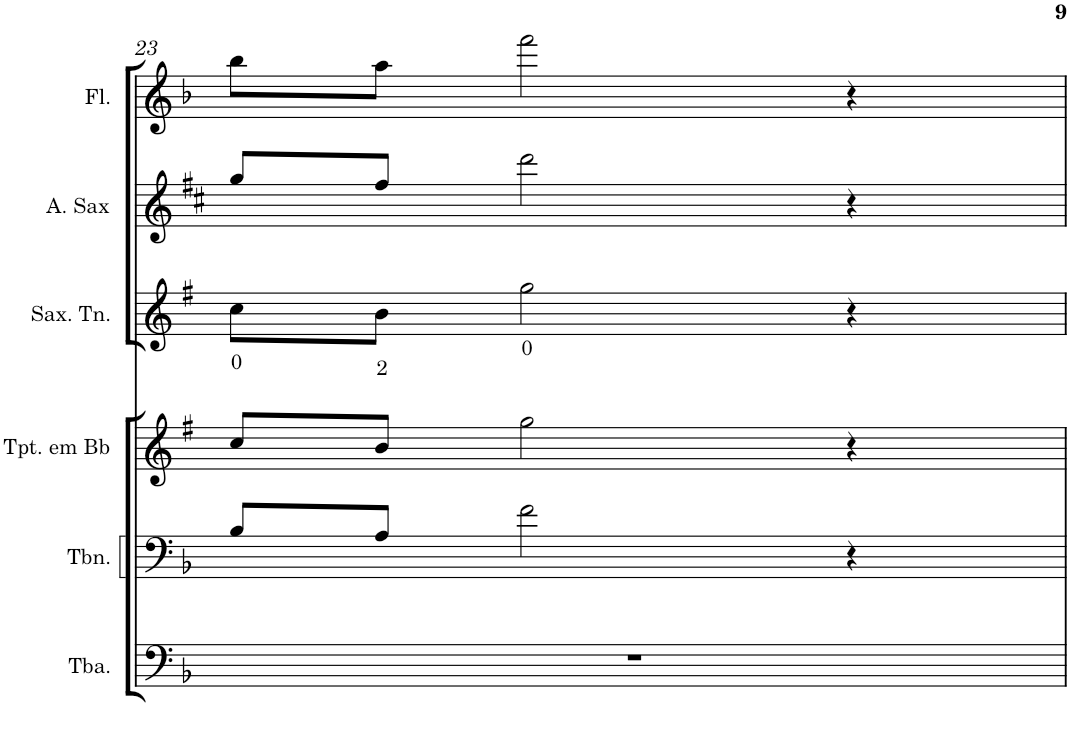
**kern	**kern	**kern	**kern	**kern	**kern
*part6	*part5	*part4	*part3	*part2	*part1
*staff6	*staff5	*staff4	*staff3	*staff2	*staff1
*I"Tuba	*I"Trombone	*I"Trompete em Bb	*I"Saxofone Tenor	*I"Saxofone Alto	*I"Flauta Transversal
*I'Tba.	*I'Tbn.	*I'Tpt. em Bb	*I'Sax. Tn.	*	*I'Fl.
!!LO:PB:g=z
*clefF4	*clefF4	*clefG2	*clefG2	*clefG2	*clefG2
*	*	*Trd1c2	*Trd8c14	*Trd5c9	*
*k[b-]	*k[b-]	*k[f#]	*k[f#]	*k[f#c#]	*k[b-]
*M4/4	*M4/4	*M4/4	*M4/4	*M4/4	*M4/4
=23	=23	=23	=23	=23	=23
1r	8B-/L	8cc/L	8cc\L	8gg/L	8bb-\L
.	8A/J	8b/J	8b\J	8ff#/J	8aa\J
.	2f\	2gg\	2gg\	2ddd\	2fff\
.	4r	4r	4r	4r	4r
=	=	=	=	=	=
*-	*-	*-	*-	*-	*-
